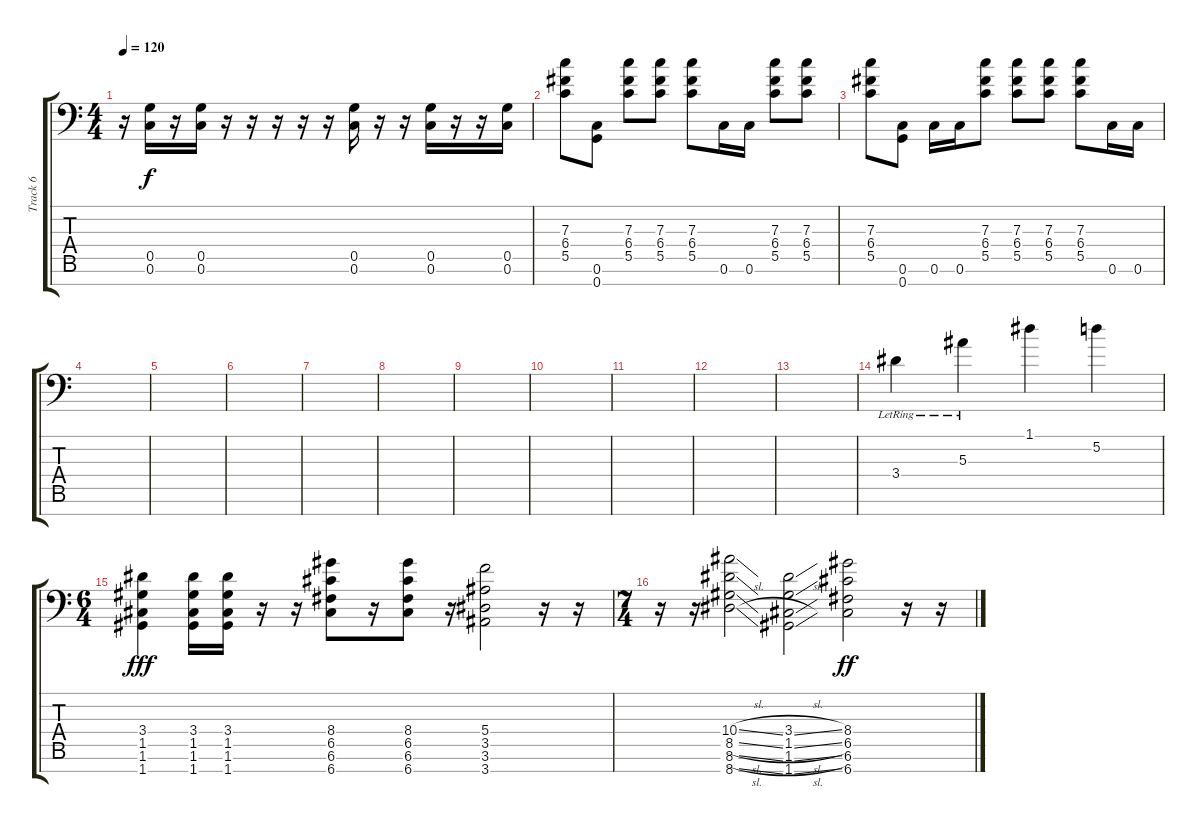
\track ("Track 6" "Track 6") {instrument distortionguitar}
\staff {score tabs}
\tuning (D4 A3 F3 C3 G2 C2 G1) {hide}
\ts (4 4)
\tempo 120
\clef f4
\ks c
r.16{dy f} (0.5 0.6).16 r.16 (0.5 0.6).16 r.16 r.16 r.16 r.16 r.16 (0.5 0.6).16 r.16 r.16 (0.5 0.6).16 r.16 r.16 (0.5 0.6).16 |
(7.3 6.4 5.5).8 (0.6 0.7).8 (7.3 6.4 5.5).8 (7.3 6.4 5.5).8 (7.3 6.4 5.5).8 0.6.16 0.6.16 (7.3 6.4 5.5).8 (7.3 6.4 5.5).8 |
(7.3 6.4 5.5).8 (0.6 0.7).8 0.6.16 0.6.16 (7.3 6.4 5.5).8 (7.3 6.4 5.5).8 (7.3 6.4 5.5).8 (7.3 6.4 5.5).8 0.6.16 0.6.16 |
|
|
|
|
|
|
|
|
|
|
3.4{lr}.4 5.3{lr}.4 1.1.4 5.2.4 |
\ts (6 4)
(3.4 1.5 1.6 1.7).4{dy fff} (3.4 1.5 1.6 1.7).16 (3.4 1.5 1.6 1.7).16 r.16 r.16 (8.4 6.5 6.6 6.7).8 r.16 (8.4 6.5 6.6 6.7).8 r.16 (5.4 3.5 3.6 3.7).2 r.16 r.16 |
\ts (7 4)
r.16 r.16 (10.4{sl} 8.5{sl} 8.6{sl} 8.7{sl}).2 (3.4{sl} 1.5{sl} 1.6{sl} 1.7{sl}).2 (8.4 6.5 6.6 6.7).2{dy ff} r.16 r.16
